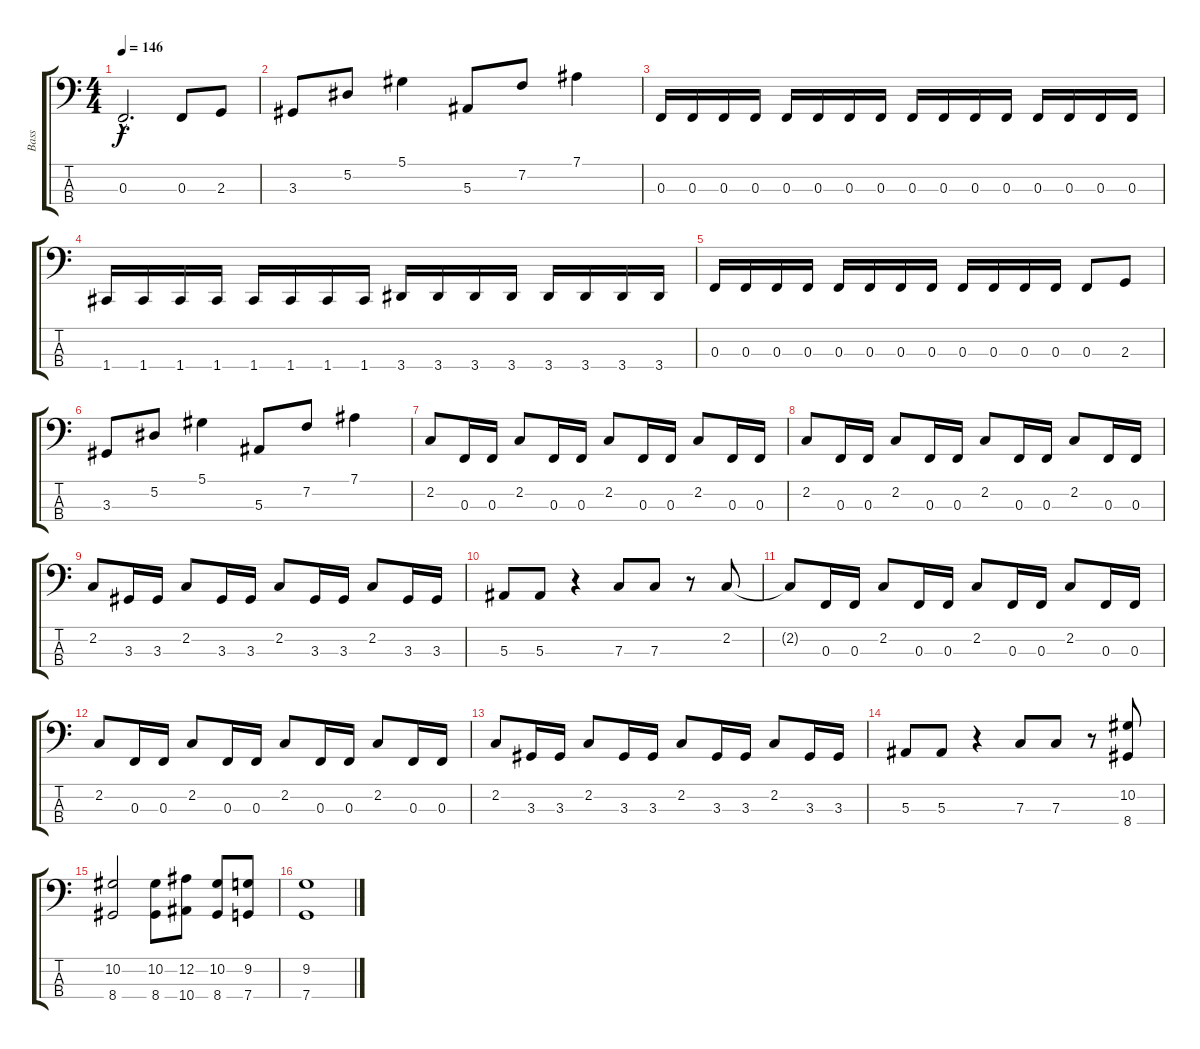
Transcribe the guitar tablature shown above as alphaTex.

\track ("Bass" "Bass") {instrument electricbasspick}
\staff {score tabs}
\tuning (Eb2 Bb1 F1 C1) {hide}
\ts (4 4)
\tempo 146
\clef f4
\ks c
0.3{hac}.2{d dy f} 0.3.8 2.3.8 |
3.3.8 5.2.8 5.1.4 5.3.8 7.2.8 7.1.4 |
0.3.16 0.3.16 0.3.16 0.3.16 0.3.16 0.3.16 0.3.16 0.3.16 0.3.16 0.3.16 0.3.16 0.3.16 0.3.16 0.3.16 0.3.16 0.3.16 |
1.4.16 1.4.16 1.4.16 1.4.16 1.4.16 1.4.16 1.4.16 1.4.16 3.4.16 3.4.16 3.4.16 3.4.16 3.4.16 3.4.16 3.4.16 3.4.16 |
0.3.16 0.3.16 0.3.16 0.3.16 0.3.16 0.3.16 0.3.16 0.3.16 0.3.16 0.3.16 0.3.16 0.3.16 0.3.8 2.3.8 |
3.3.8 5.2.8 5.1.4 5.3.8 7.2.8 7.1.4 |
2.2.8 0.3.16 0.3.16 2.2.8 0.3.16 0.3.16 2.2.8 0.3.16 0.3.16 2.2.8 0.3.16 0.3.16 |
2.2.8 0.3.16 0.3.16 2.2.8 0.3.16 0.3.16 2.2.8 0.3.16 0.3.16 2.2.8 0.3.16 0.3.16 |
2.2.8 3.3.16 3.3.16 2.2.8 3.3.16 3.3.16 2.2.8 3.3.16 3.3.16 2.2.8 3.3.16 3.3.16 |
5.3.8 5.3.8 r.4 7.3.8 7.3.8 r.8 2.2.8 |
2.2{t}.8 0.3.16 0.3.16 2.2.8 0.3.16 0.3.16 2.2.8 0.3.16 0.3.16 2.2.8 0.3.16 0.3.16 |
2.2.8 0.3.16 0.3.16 2.2.8 0.3.16 0.3.16 2.2.8 0.3.16 0.3.16 2.2.8 0.3.16 0.3.16 |
2.2.8 3.3.16 3.3.16 2.2.8 3.3.16 3.3.16 2.2.8 3.3.16 3.3.16 2.2.8 3.3.16 3.3.16 |
5.3.8 5.3.8 r.4 7.3.8 7.3.8 r.8 (10.2 8.4).8 |
(10.2 8.4).2 (10.2 8.4).8 (12.2 10.4).8 (10.2 8.4).8 (9.2 7.4).8 |
(9.2 7.4).1
